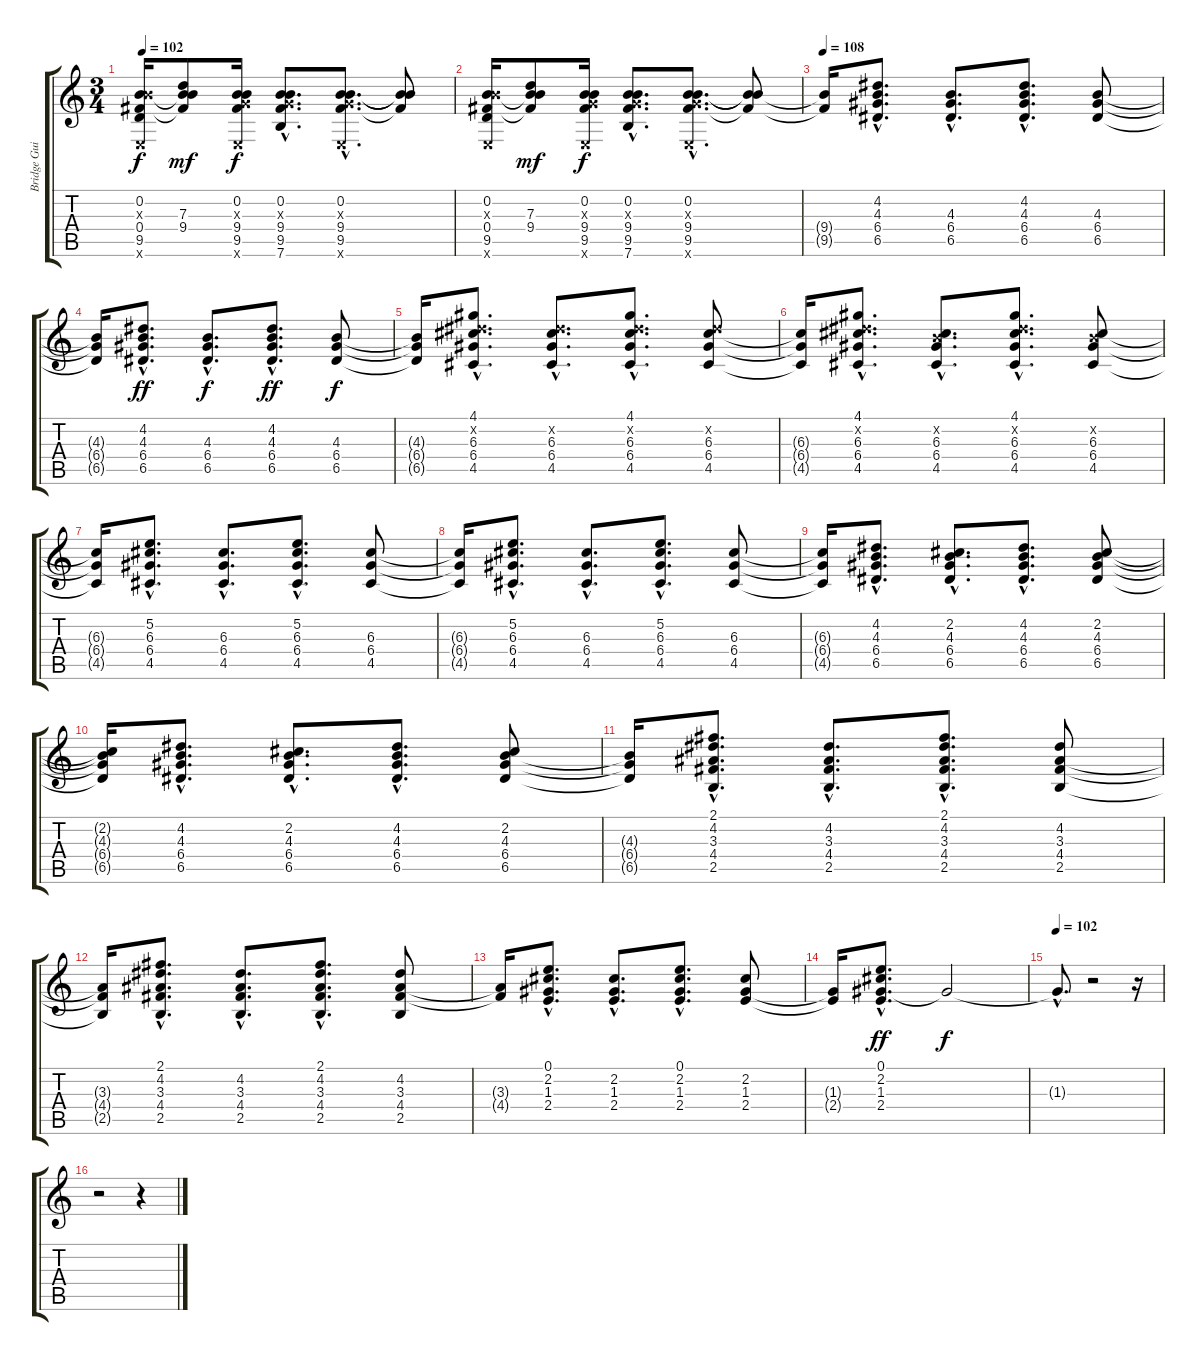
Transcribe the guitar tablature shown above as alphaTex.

\track ("Bridge Guitar" "Bridge Gui") {instrument distortionguitar}
\staff {score tabs}
\tuning (E4 B3 G3 D3 A2 E2) {hide}
\ts (3 4)
\tempo 102
\clef g2
\ks c
(0.2 4.3{x} 0.4 9.5 0.6{x}).16{dy f} (0.2{t} 7.3 9.4 9.5{t}).8{dy mf} (0.2 0.3{x} 9.4 9.5 0.6{x}).16{dy f} (0.2{hac} 0.3{hac x} 9.4{hac} 9.5{hac} 7.6{hac}).8{d} (0.2{hac} 0.3{hac x} 9.4{hac} 9.5{hac} 0.6{hac x}).8{d} (0.2{t} 9.4{t} 9.5{t}).8 |
(0.2 4.3{x} 0.4 9.5 0.6{x}).16 (0.2{t} 7.3 9.4 9.5{t}).8{dy mf} (0.2 0.3{x} 9.4 9.5 0.6{x}).16{dy f} (0.2{hac} 0.3{hac x} 9.4{hac} 9.5{hac} 7.6{hac}).8{d} (0.2{hac} 0.3{hac x} 9.4{hac} 9.5{hac} 0.6{hac x}).8{d} (0.2{t} 9.4{t} 9.5{t}).8 |
\tempo 108
(9.4{t} 9.5{t}).16{volume 11} (4.2{hac} 4.3{hac} 6.4{hac} 6.5{hac}).8{d} (4.3{hac} 6.4{hac} 6.5{hac}).8{d} (4.2{hac} 4.3{hac} 6.4{hac} 6.5{hac}).8{d} (4.3 6.4 6.5).8 |
(4.3{t} 6.4{t} 6.5{t}).16 (4.2{hac} 4.3{hac} 6.4{hac} 6.5{hac}).8{d dy ff} (4.3{hac} 6.4{hac} 6.5{hac}).8{d dy f} (4.2{hac} 4.3{hac} 6.4{hac} 6.5{hac}).8{d dy ff} (4.3 6.4 6.5).8{dy f} |
(4.3{t} 6.4{t} 6.5{t}).16 (4.1{hac} 4.2{hac x} 6.3{hac} 6.4{hac} 4.5{hac}).8{d} (4.2{hac x} 6.3{hac} 6.4{hac} 4.5{hac}).8{d} (4.1{hac} 4.2{hac x} 6.3{hac} 6.4{hac} 4.5{hac}).8{d} (4.2{x} 6.3 6.4 4.5).8 |
(6.3{t} 6.4{t} 4.5{t}).16 (4.1{hac} 4.2{hac x} 6.3{hac} 6.4{hac} 4.5{hac}).8{d} (0.2{hac x} 6.3{hac} 6.4{hac} 4.5{hac}).8{d} (4.1{hac} 4.2{hac x} 6.3{hac} 6.4{hac} 4.5{hac}).8{d} (0.2{x} 6.3 6.4 4.5).8 |
(6.3{t} 6.4{t} 4.5{t}).16 (5.2{hac} 6.3{hac} 6.4{hac} 4.5{hac}).8{d} (6.3{hac} 6.4{hac} 4.5{hac}).8{d} (5.2{hac} 6.3{hac} 6.4{hac} 4.5{hac}).8{d} (6.3 6.4 4.5).8 |
(6.3{t} 6.4{t} 4.5{t}).16 (5.2{hac} 6.3{hac} 6.4{hac} 4.5{hac}).8{d} (6.3{hac} 6.4{hac} 4.5{hac}).8{d} (5.2{hac} 6.3{hac} 6.4{hac} 4.5{hac}).8{d} (6.3 6.4 4.5).8 |
(6.3{t} 6.4{t} 4.5{t}).16 (4.2{hac} 4.3{hac} 6.4{hac} 6.5{hac}).8{d} (2.2{hac} 4.3{hac} 6.4{hac} 6.5{hac}).8{d} (4.2{hac} 4.3{hac} 6.4{hac} 6.5{hac}).8{d} (2.2 4.3 6.4 6.5).8 |
(2.2{t} 4.3{t} 6.4{t} 6.5{t}).16 (4.2{hac} 4.3{hac} 6.4{hac} 6.5{hac}).8{d} (2.2{hac} 4.3{hac} 6.4{hac} 6.5{hac}).8{d} (4.2{hac} 4.3{hac} 6.4{hac} 6.5{hac}).8{d} (2.2 4.3 6.4 6.5).8 |
(4.3{t} 6.4{t} 6.5{t}).16 (2.1{hac} 4.2{hac} 3.3{hac} 4.4{hac} 2.5{hac}).8{d} (4.2{hac} 3.3{hac} 4.4{hac} 2.5{hac}).8{d} (2.1{hac} 4.2{hac} 3.3{hac} 4.4{hac} 2.5{hac}).8{d} (4.2 3.3 4.4 2.5).8 |
(3.3{t} 4.4{t} 2.5{t}).16 (2.1{hac} 4.2{hac} 3.3{hac} 4.4{hac} 2.5{hac}).8{d} (4.2{hac} 3.3{hac} 4.4{hac} 2.5{hac}).8{d} (2.1{hac} 4.2{hac} 3.3{hac} 4.4{hac} 2.5{hac}).8{d} (4.2 3.3 4.4 2.5).8 |
(3.3{t} 4.4{t}).16 (0.1{hac} 2.2{hac} 1.3{hac} 2.4{hac}).8{d} (2.2{hac} 1.3{hac} 2.4{hac}).8{d} (0.1{hac} 2.2{hac} 1.3{hac} 2.4{hac}).8{d} (2.2 1.3 2.4).8 |
(1.3{t} 2.4{t}).16 (0.1{hac} 2.2{hac} 1.3{hac} 2.4{hac}).8{d dy ff} 1.3{t}.2{dy f} |
\tempo 102
1.3{hac t}.8{d} r.2 r.16 |
r.2 r.4
